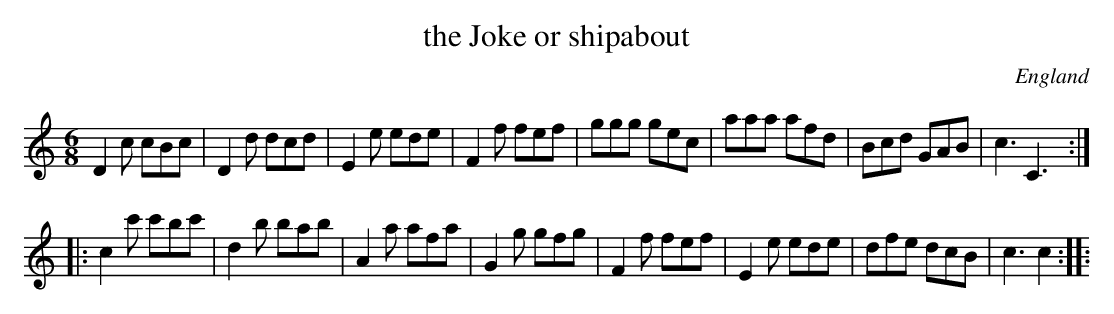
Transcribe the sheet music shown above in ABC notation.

X:1
T:the Joke or shipabout
L:1/8
M:6/8
O:England
K:C major
D2c cBc | D2d dcd | E2e ede | F2f fef | \
ggg gec | aaa afd | Bcd GAB | c3 C3 ::
c2c' c'bc' | d2b bab | A2a afa | G2g gfg | \
F2f  fef   | E2e ede | dfe dcB | c3 c2 ::
